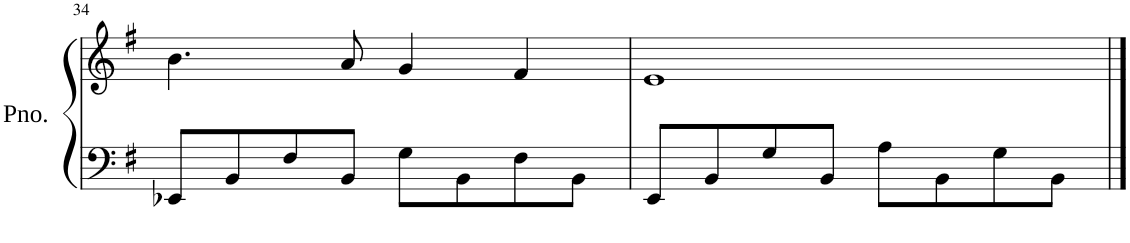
**kern	**kern
*part1	*part1
*staff2	*staff1
*I"Piano	*
*I'Pno.	*
!!LO:PB:g=z
*clefF4	*clefG2
*k[f#]	*k[f#]
*M4/4	*M4/4
=34	=34
8EE-X/L	4.b\
8BB/	.
8F#/	.
8BB/J	8a/
8G\L	4g/
8BB\	.
8F#\	4f#/
8BB\J	.
=35	=35
8EE/L	1e
8BB/	.
8G/	.
8BB/J	.
8A\L	.
8BB\	.
8G\	.
8BB\J	.
==	==
*-	*-
